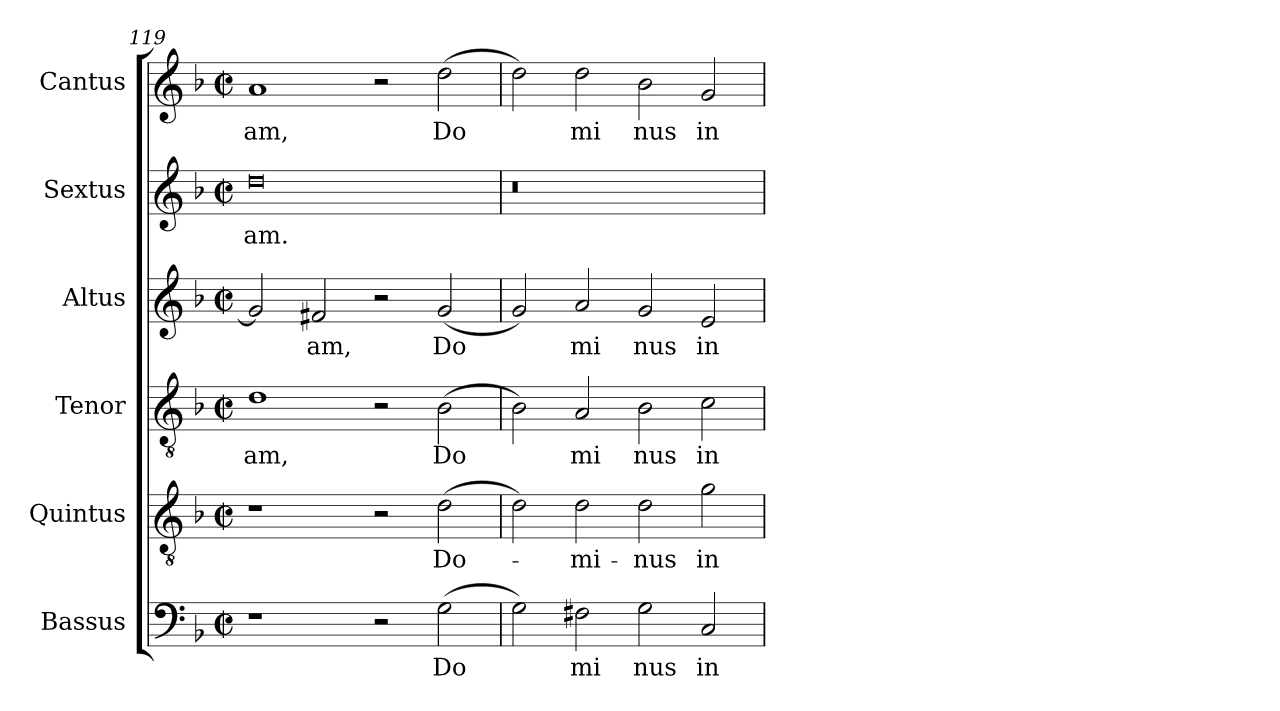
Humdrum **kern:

**kern	**text	**kern	**text	**kern	**text	**kern	**text	**kern	**text	**kern	**text
*part6	*part6	*part5	*part5	*part4	*part4	*part3	*part3	*part2	*part2	*part1	*part1
*staff6	*staff6	*staff5	*staff5	*staff4	*staff4	*staff3	*staff3	*staff2	*staff2	*staff1	*staff1
*I"Bassus	*	*I"Quintus	*	*I"Tenor	*	*I"Altus	*	*I"Sextus	*	*I"Cantus	*
*clefF4	*	*clefGv2	*	*clefGv2	*	*clefG2	*	*clefG2	*	*clefG2	*
*k[b-]	*	*k[b-]	*	*k[b-]	*	*k[b-]	*	*k[b-]	*	*k[b-]	*
*F:	*	*F:	*	*F:	*	*F:	*	*F:	*	*F:	*
*M2/2	*	*M2/2	*	*M2/2	*	*M2/2	*	*M2/2	*	*M2/2	*
*met(c|)	*	*met(c|)	*	*met(c|)	*	*met(c|)	*	*met(c|)	*	*met(c|)	*
=119	=119	=119	=119	=119	=119	=119	=119	=119	=119	=119	=119
!	!	!	!	!	!LO:LY:b:cj	!	!	!	!LO:LY:b:cj	!	!LO:LY:b:cj
1r	.	1r	.	1d	am,	2g/]	.	0dd	am.	1a	am,
!	!	!	!	!	!	!	!LO:LY:b:cj	!	!	!	!
.	.	.	.	.	.	2f#X/	am,	.	.	.	.
2r	.	2r	.	2r	.	2r	.	.	.	2r	.
!	!LO:LY:b	!	!LO:LY:b	!	!LO:LY:b	!	!LO:LY:b	!	!	!	!LO:LY:b
(>2G\	Do	(>2d\	Do-	(>2B-\	Do	(<2g/	Do	.	.	(>2dd\	Do
=120	=120	=120	=120	=120	=120	=120	=120	=120	=120	=120	=120
2G\)	.	2d\)	.	2B-\)	.	2g/)	.	0r	.	2dd\)	.
!	!LO:LY:b:cj	!	!LO:LY:b:cj	!	!LO:LY:b:cj	!	!LO:LY:b:cj	!	!	!	!LO:LY:b:cj
2F#\	mi	2d\	-mi-	2A/	mi	2a/	mi	.	.	2dd\	mi
!	!LO:LY:b:cj	!	!LO:LY:b:cj	!	!LO:LY:b:cj	!	!LO:LY:b:cj	!	!	!	!LO:LY:b:cj
2G\	nus	2d\	-nus	2B-\	nus	2g/	nus	.	.	2b-\	nus
!	!LO:LY:b:cj	!	!LO:LY:b:cj	!	!LO:LY:b:cj	!	!LO:LY:b:cj	!	!	!	!LO:LY:b:cj
2C/	in	2g\	in	2c\	in	2e/	in	.	.	2g/	in
=	=	=	=	=	=	=	=	=	=	=	=
*-	*-	*-	*-	*-	*-	*-	*-	*-	*-	*-	*-
